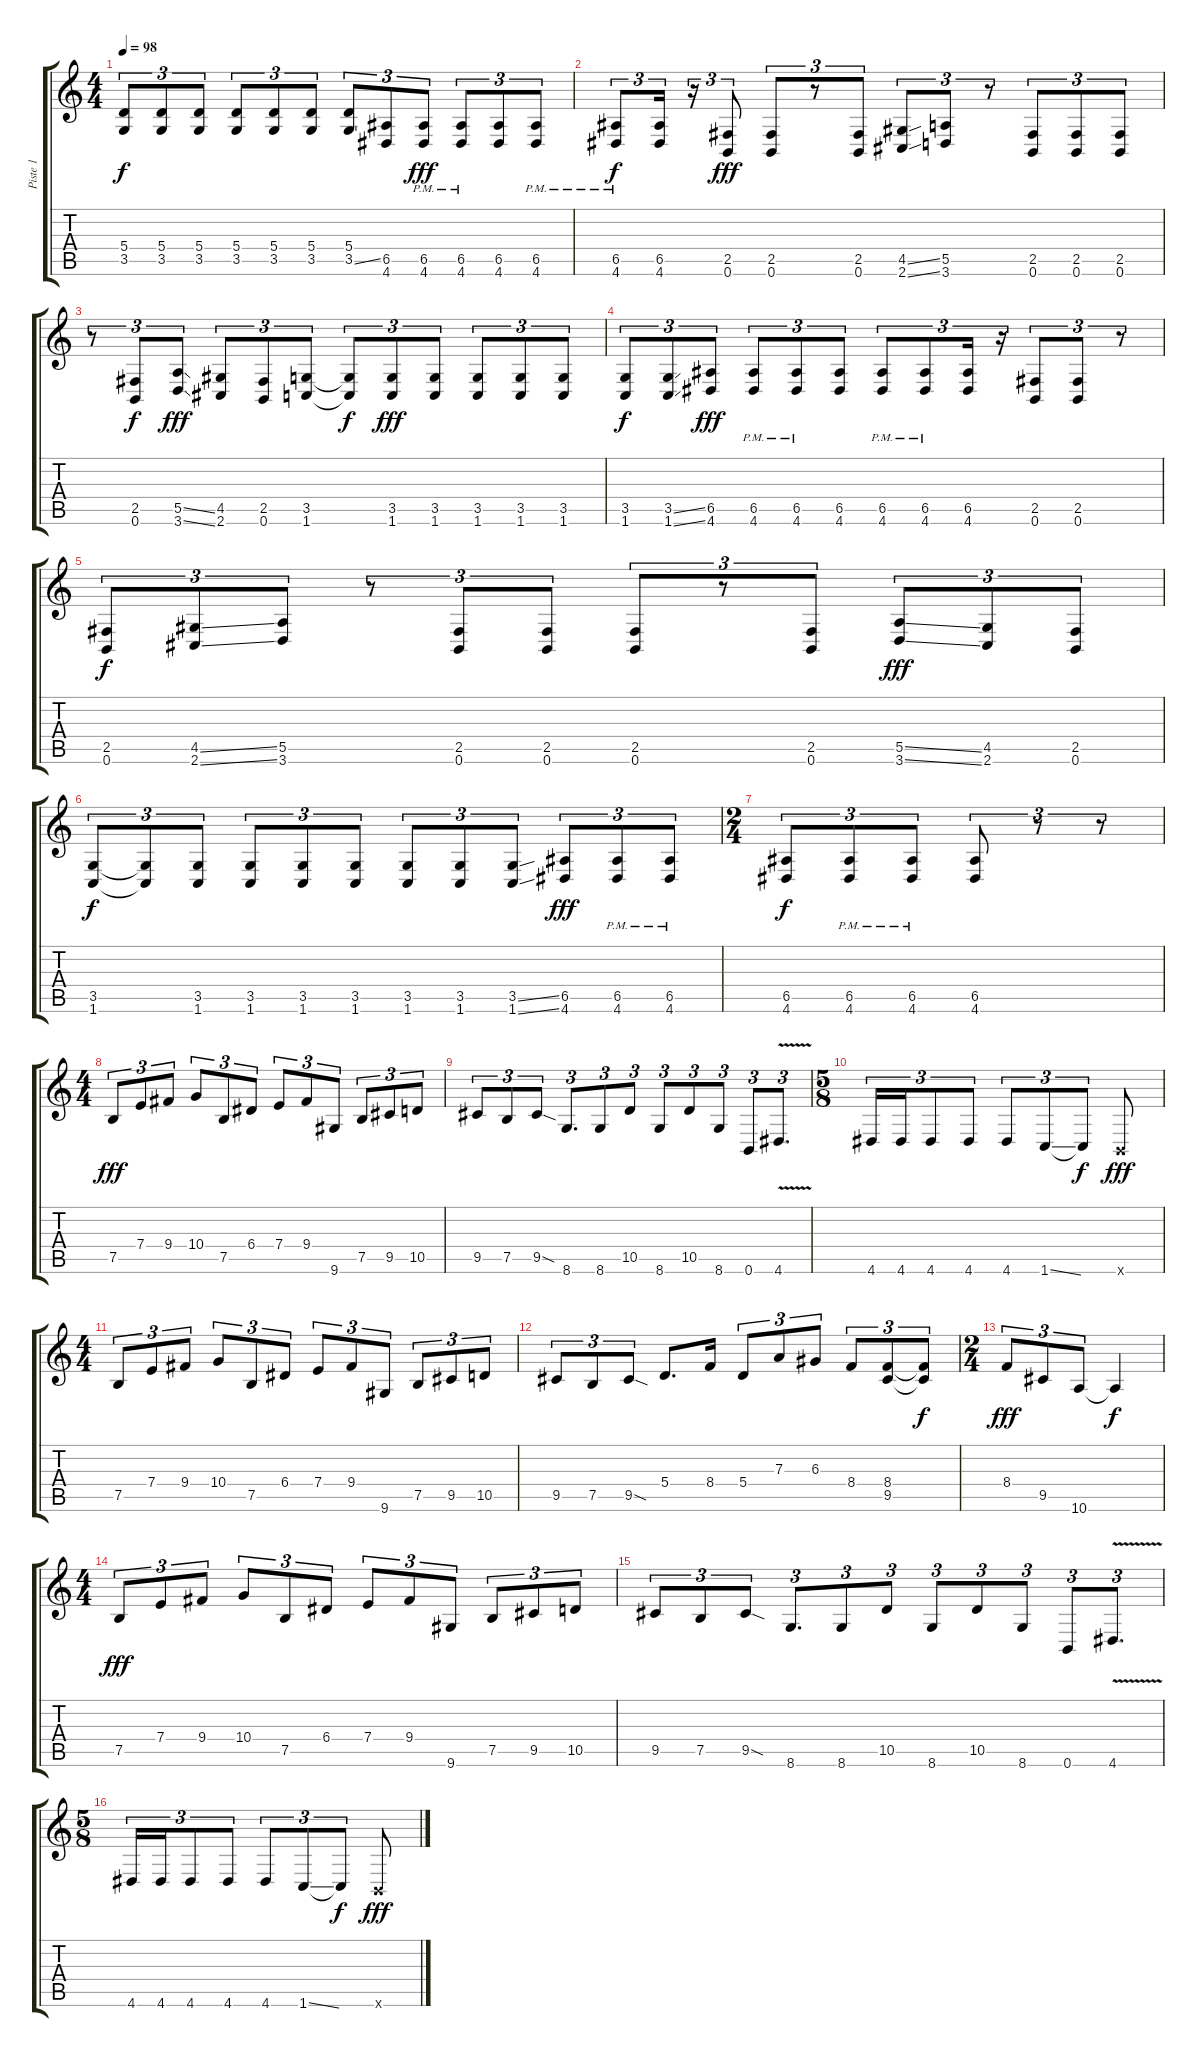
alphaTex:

\track ("Piste 1" "Piste 1") {instrument distortionguitar}
\staff {score tabs}
\tuning (B3 Gb3 D3 A2 E2 B1) {hide}
\ts (4 4)
\tempo 98
\clef g2
\ks c
(5.4 3.5).8{tu (3 2) dy f} (5.4 3.5).8{tu (3 2)} (5.4 3.5).8{tu (3 2)} (5.4 3.5).8{tu (3 2)} (5.4 3.5).8{tu (3 2)} (5.4 3.5).8{tu (3 2)} (5.4 3.5{ss}).8{tu (3 2)} (6.5 4.6).8{tu (3 2)} (6.5{pm} 4.6{pm}).8{tu (3 2) dy fff} (6.5{pm} 4.6{pm}).8{tu (3 2)} (6.5 4.6).8{tu (3 2)} (6.5{pm} 4.6{pm}).8{tu (3 2)} |
(6.5{pm} 4.6{pm}).8{tu (3 2) dy f} (6.5 4.6).16{tu (3 2)} r.16{tu (3 2)} (2.5 0.6).8{tu (3 2) dy fff} (2.5 0.6).8{tu (3 2)} r.8{tu (3 2)} (2.5 0.6).8{tu (3 2)} (4.5{ss} 2.6{ss}).8{tu (3 2)} (5.5 3.6).8{tu (3 2)} r.8{tu (3 2)} (2.5 0.6).8{tu (3 2)} (2.5 0.6).8{tu (3 2)} (2.5 0.6).8{tu (3 2)} |
r.8{tu (3 2)} (2.5 0.6).8{tu (3 2) dy f} (5.5{ss} 3.6{ss}).8{tu (3 2) dy fff} (4.5 2.6).8{tu (3 2)} (2.5 0.6).8{tu (3 2)} (3.5 1.6).8{tu (3 2)} (3.5{t} 1.6{t}).8{tu (3 2) dy f} (3.5 1.6).8{tu (3 2) dy fff} (3.5 1.6).8{tu (3 2)} (3.5 1.6).8{tu (3 2)} (3.5 1.6).8{tu (3 2)} (3.5 1.6).8{tu (3 2)} |
(3.5 1.6).8{tu (3 2) dy f} (3.5{ss} 1.6{ss}).8{tu (3 2)} (6.5 4.6).8{tu (3 2) dy fff} (6.5{pm} 4.6{pm}).8{tu (3 2)} (6.5{pm} 4.6{pm}).8{tu (3 2)} (6.5 4.6).8{tu (3 2)} (6.5{pm} 4.6{pm}).8{tu (3 2)} (6.5{pm} 4.6{pm}).8{tu (3 2)} (6.5 4.6).16{tu (3 2)} r.16{tu (3 2)} (2.5 0.6).8{tu (3 2)} (2.5 0.6).8{tu (3 2)} r.8{tu (3 2)} |
(2.5 0.6).8{tu (3 2) dy f} (4.5{ss} 2.6{ss}).8{tu (3 2)} (5.5 3.6).8{tu (3 2)} r.8{tu (3 2)} (2.5 0.6).8{tu (3 2)} (2.5 0.6).8{tu (3 2)} (2.5 0.6).8{tu (3 2)} r.8{tu (3 2)} (2.5 0.6).8{tu (3 2)} (5.5{ss} 3.6{ss}).8{tu (3 2) dy fff} (4.5 2.6).8{tu (3 2)} (2.5 0.6).8{tu (3 2)} |
(3.5 1.6).8{tu (3 2) dy f} (3.5{t} 1.6{t}).8{tu (3 2)} (3.5 1.6).8{tu (3 2)} (3.5 1.6).8{tu (3 2)} (3.5 1.6).8{tu (3 2)} (3.5 1.6).8{tu (3 2)} (3.5 1.6).8{tu (3 2)} (3.5 1.6).8{tu (3 2)} (3.5{ss} 1.6{ss}).8{tu (3 2)} (6.5 4.6).8{tu (3 2) dy fff} (6.5{pm} 4.6{pm}).8{tu (3 2)} (6.5{pm} 4.6{pm}).8{tu (3 2)} |
\ts (2 4)
(6.5 4.6).8{tu (3 2) dy f} (6.5{pm} 4.6{pm}).8{tu (3 2)} (6.5{pm} 4.6{pm}).8{tu (3 2)} (6.5 4.6).8{tu (3 2)} r.8{tu (3 2)} r.8{tu (3 2)} |
\ts (4 4)
7.5.8{tu (3 2) dy fff} 7.4.8{tu (3 2)} 9.4.8{tu (3 2)} 10.4.8{tu (3 2)} 7.5.8{tu (3 2)} 6.4.8{tu (3 2)} 7.4.8{tu (3 2)} 9.4.8{tu (3 2)} 9.6.8{tu (3 2)} 7.5.8{tu (3 2)} 9.5.8{tu (3 2)} 10.5.8{tu (3 2)} |
9.5.8{tu (3 2)} 7.5.8{tu (3 2)} 9.5{sod}.8{tu (3 2)} 8.6.8{d tu (3 2)} 8.6.8{tu (3 2)} 10.5.8{tu (3 2)} 8.6.8{tu (3 2)} 10.5.8{tu (3 2)} 8.6.8{tu (3 2)} 0.6.8{tu (3 2)} 4.6{v}.8{d tu (3 2)} |
\ts (5 8)
4.6.16{tu (3 2)} 4.6.16{tu (3 2)} 4.6.8{tu (3 2)} 4.6.8{tu (3 2)} 4.6.8{tu (3 2)} 1.6{ss}.8{tu (3 2)} 1.6{t}.8{tu (3 2) dy f} 0.6{x}.8{dy fff} |
\ts (4 4)
7.5.8{tu (3 2)} 7.4.8{tu (3 2)} 9.4.8{tu (3 2)} 10.4.8{tu (3 2)} 7.5.8{tu (3 2)} 6.4.8{tu (3 2)} 7.4.8{tu (3 2)} 9.4.8{tu (3 2)} 9.6.8{tu (3 2)} 7.5.8{tu (3 2)} 9.5.8{tu (3 2)} 10.5.8{tu (3 2)} |
9.5.8{tu (3 2)} 7.5.8{tu (3 2)} 9.5{sod}.8{tu (3 2)} 5.4.8{d} 8.4.16 5.4.8{tu (3 2)} 7.3.8{tu (3 2)} 6.3.8{tu (3 2)} 8.4.8{tu (3 2)} (8.4 9.5).8{tu (3 2)} (8.4{t} 9.5{t}).8{tu (3 2) dy f} |
\ts (2 4)
8.4.8{tu (3 2) dy fff} 9.5.8{tu (3 2)} 10.6.8{tu (3 2)} 10.6{t}.4{dy f} |
\ts (4 4)
7.5.8{tu (3 2) dy fff} 7.4.8{tu (3 2)} 9.4.8{tu (3 2)} 10.4.8{tu (3 2)} 7.5.8{tu (3 2)} 6.4.8{tu (3 2)} 7.4.8{tu (3 2)} 9.4.8{tu (3 2)} 9.6.8{tu (3 2)} 7.5.8{tu (3 2)} 9.5.8{tu (3 2)} 10.5.8{tu (3 2)} |
9.5.8{tu (3 2)} 7.5.8{tu (3 2)} 9.5{sod}.8{tu (3 2)} 8.6.8{d tu (3 2)} 8.6.8{tu (3 2)} 10.5.8{tu (3 2)} 8.6.8{tu (3 2)} 10.5.8{tu (3 2)} 8.6.8{tu (3 2)} 0.6.8{tu (3 2)} 4.6{v}.8{d tu (3 2)} |
\ts (5 8)
4.6.16{tu (3 2)} 4.6.16{tu (3 2)} 4.6.8{tu (3 2)} 4.6.8{tu (3 2)} 4.6.8{tu (3 2)} 1.6{ss}.8{tu (3 2)} 1.6{t}.8{tu (3 2) dy f} 0.6{x}.8{dy fff}
